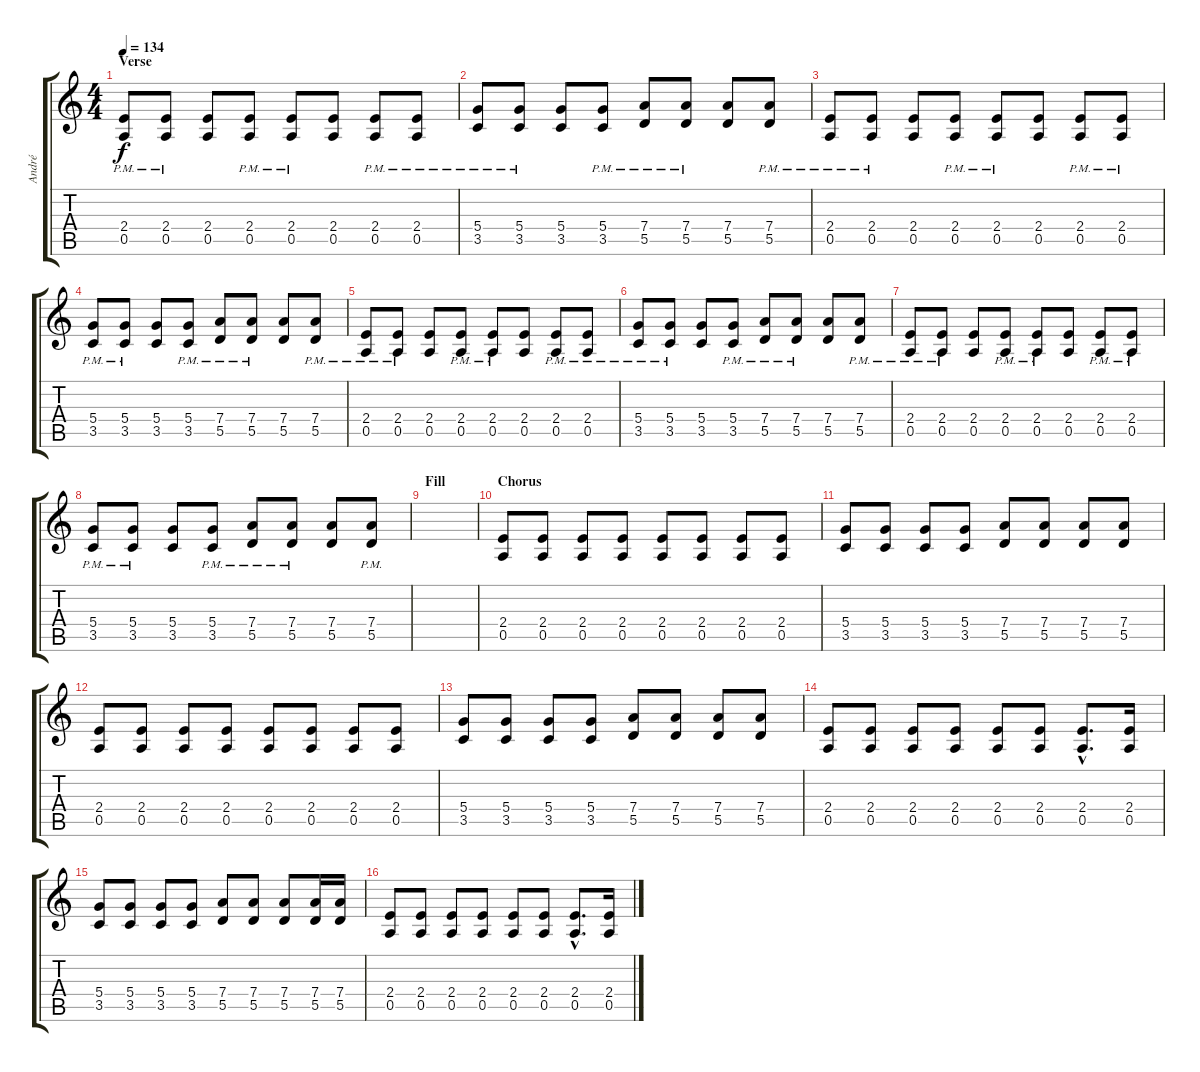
\track ("André" "André") {instrument distortionguitar}
\staff {score tabs}
\tuning (E4 B3 G3 D3 A2 E2) {hide}
\ts (4 4)
\section ("" "Verse")
\tempo 134
\clef g2
\ks c
(2.4{pm} 0.5{pm}).8{dy f} (2.4{pm} 0.5{pm}).8 (2.4 0.5).8 (2.4{pm} 0.5{pm}).8 (2.4{pm} 0.5{pm}).8 (2.4 0.5).8 (2.4{pm} 0.5{pm}).8 (2.4{pm} 0.5{pm}).8 |
(5.4{pm} 3.5{pm}).8 (5.4{pm} 3.5{pm}).8 (5.4 3.5).8 (5.4{pm} 3.5{pm}).8 (7.4{pm} 5.5{pm}).8 (7.4{pm} 5.5{pm}).8 (7.4 5.5).8 (7.4{pm} 5.5{pm}).8 |
(2.4{pm} 0.5{pm}).8 (2.4{pm} 0.5{pm}).8 (2.4 0.5).8 (2.4{pm} 0.5{pm}).8 (2.4{pm} 0.5{pm}).8 (2.4 0.5).8 (2.4{pm} 0.5{pm}).8 (2.4{pm} 0.5{pm}).8 |
(5.4{pm} 3.5{pm}).8 (5.4{pm} 3.5{pm}).8 (5.4 3.5).8 (5.4{pm} 3.5{pm}).8 (7.4{pm} 5.5{pm}).8 (7.4{pm} 5.5{pm}).8 (7.4 5.5).8 (7.4{pm} 5.5{pm}).8 |
(2.4{pm} 0.5{pm}).8 (2.4{pm} 0.5{pm}).8 (2.4 0.5).8 (2.4{pm} 0.5{pm}).8 (2.4{pm} 0.5{pm}).8 (2.4 0.5).8 (2.4{pm} 0.5{pm}).8 (2.4{pm} 0.5{pm}).8 |
(5.4{pm} 3.5{pm}).8 (5.4{pm} 3.5{pm}).8 (5.4 3.5).8 (5.4{pm} 3.5{pm}).8 (7.4{pm} 5.5{pm}).8 (7.4{pm} 5.5{pm}).8 (7.4 5.5).8 (7.4{pm} 5.5{pm}).8 |
(2.4{pm} 0.5{pm}).8 (2.4{pm} 0.5{pm}).8 (2.4 0.5).8 (2.4{pm} 0.5{pm}).8 (2.4{pm} 0.5{pm}).8 (2.4 0.5).8 (2.4{pm} 0.5{pm}).8 (2.4{pm} 0.5{pm}).8 |
(5.4{pm} 3.5{pm}).8 (5.4{pm} 3.5{pm}).8 (5.4 3.5).8 (5.4{pm} 3.5{pm}).8 (7.4{pm} 5.5{pm}).8 (7.4{pm} 5.5{pm}).8 (7.4 5.5).8 (7.4{pm} 5.5{pm}).8 |
\section ("" "Fill")
|
\section ("" "Chorus")
(2.4 0.5).8 (2.4 0.5).8 (2.4 0.5).8 (2.4 0.5).8 (2.4 0.5).8 (2.4 0.5).8 (2.4 0.5).8 (2.4 0.5).8 |
(5.4 3.5).8 (5.4 3.5).8 (5.4 3.5).8 (5.4 3.5).8 (7.4 5.5).8 (7.4 5.5).8 (7.4 5.5).8 (7.4 5.5).8 |
(2.4 0.5).8 (2.4 0.5).8 (2.4 0.5).8 (2.4 0.5).8 (2.4 0.5).8 (2.4 0.5).8 (2.4 0.5).8 (2.4 0.5).8 |
(5.4 3.5).8 (5.4 3.5).8 (5.4 3.5).8 (5.4 3.5).8 (7.4 5.5).8 (7.4 5.5).8 (7.4 5.5).8 (7.4 5.5).8 |
(2.4 0.5).8 (2.4 0.5).8 (2.4 0.5).8 (2.4 0.5).8 (2.4 0.5).8 (2.4 0.5).8 (2.4{hac} 0.5{hac}).8{d} (2.4 0.5).16 |
(5.4 3.5).8 (5.4 3.5).8 (5.4 3.5).8 (5.4 3.5).8 (7.4 5.5).8 (7.4 5.5).8 (7.4 5.5).8 (7.4 5.5).16 (7.4 5.5).16 |
(2.4 0.5).8 (2.4 0.5).8 (2.4 0.5).8 (2.4 0.5).8 (2.4 0.5).8 (2.4 0.5).8 (2.4{hac} 0.5{hac}).8{d} (2.4 0.5).16
